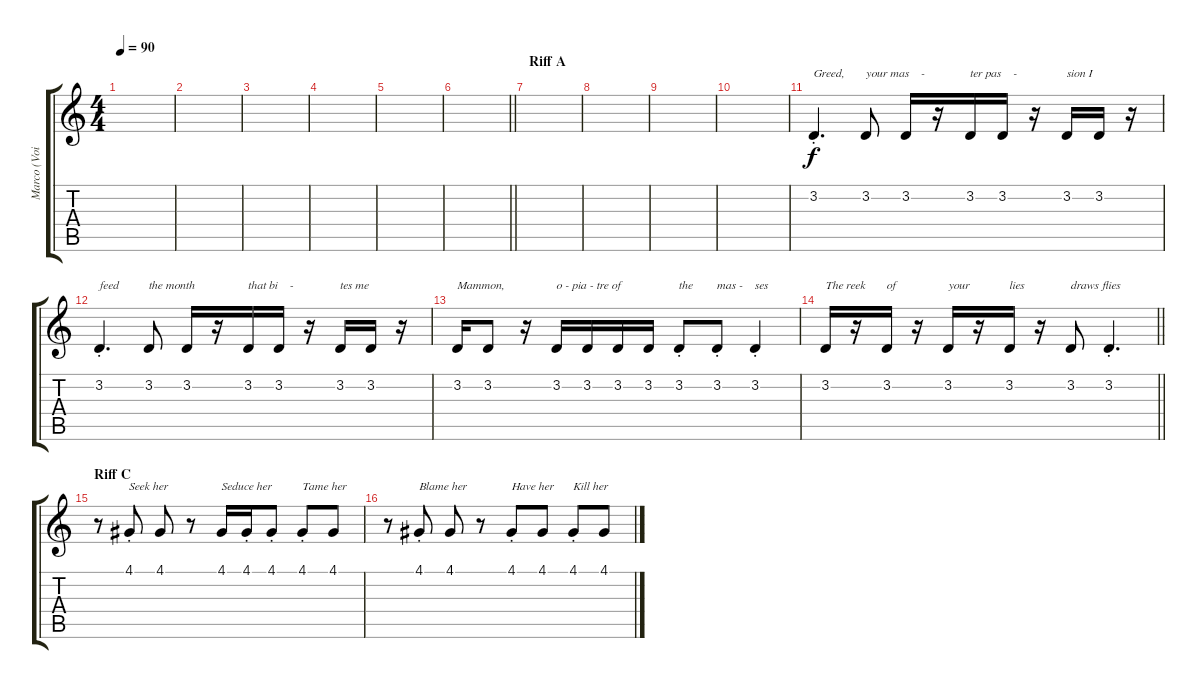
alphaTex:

\track ("Marco (Voice)" "Marco (Voi") {instrument lead2sawtooth}
\staff {score tabs}
\tuning (E4 B3 G3 D3 A2 E2) {hide}
\ts (4 4)
\tempo 90
\clef g2
\ks c
|
|
|
|
|
\barLineRight lightlight
|
\section ("" "Riff A")
|
|
|
|
3.2{st}.4{d txt "Greed,"} 3.2.8{txt "your mas    -"} 3.2.16 r.16 3.2.16{txt "ter pas    -"} 3.2.16 r.16 3.2.16{txt "sion I"} 3.2.16 r.16 |
3.2{st}.4{d txt "feed"} 3.2.8{txt "the month"} 3.2.16 r.16 3.2.16{txt "that bi    -"} 3.2.16 r.16 3.2.16{txt "tes me"} 3.2.16 r.16 |
3.2.16{txt "Mammon,"} 3.2.8 r.16 3.2.16{txt "o - pia - tre of "} 3.2.16 3.2.16 3.2.16 3.2{st}.8{txt "the"} 3.2{st}.8{txt "mas - "} 3.2{st}.4{txt "ses"} |
\barLineRight lightlight
3.2.16{txt "The reek"} r.16 3.2.16{txt "of"} r.16 3.2.16{txt "your"} r.16 3.2.16{txt "lies"} r.16 3.2.8{txt "draws flies"} 3.2{st}.4{d} |
\section ("" "Riff C")
r.8 4.1{st}.8{txt "Seek her"} 4.1.8 r.8 4.1.16{txt "Seduce her"} 4.1{st}.16 4.1{st}.8 4.1{st}.8{txt "Tame her"} 4.1.8 |
r.8 4.1{st}.8{txt "Blame her"} 4.1.8 r.8 4.1{st}.8{txt "Have her"} 4.1.8 4.1{st}.8{txt "Kill her"} 4.1.8
